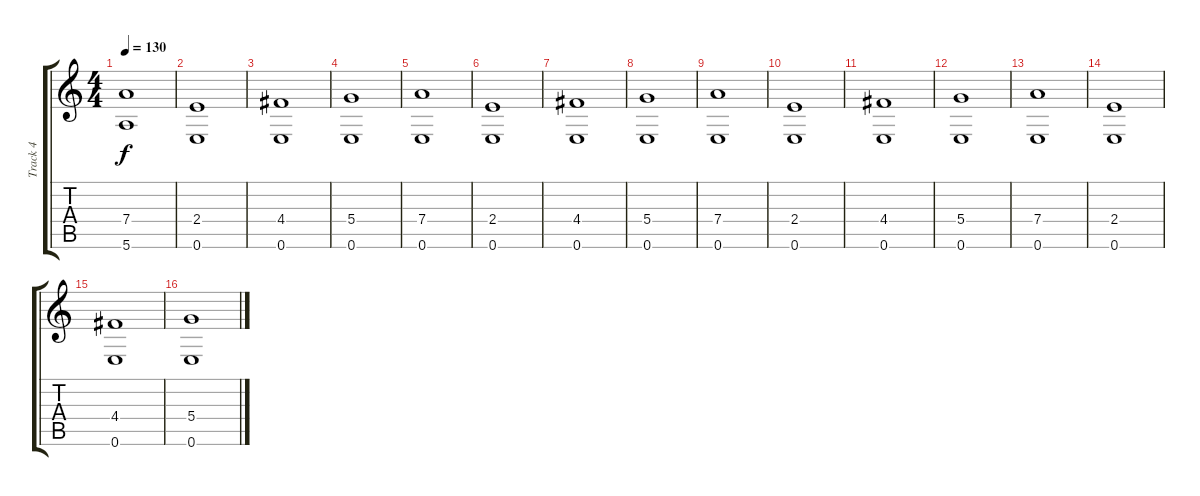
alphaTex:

\track ("Track 4" "Track 4") {instrument contrabass}
\staff {score tabs}
\tuning (E4 B3 G3 D3 A2 E2) {hide}
\ts (4 4)
\tempo 130
\clef g2
\ks c
(7.4{t} 5.6{t}).1{dy f} |
(2.4 0.6).1 |
(4.4 0.6).1 |
(5.4 0.6).1 |
(7.4 0.6).1 |
(2.4 0.6).1 |
(4.4 0.6).1 |
(5.4 0.6).1 |
(7.4 0.6).1 |
(2.4 0.6).1 |
(4.4 0.6).1 |
(5.4 0.6).1 |
(7.4 0.6).1 |
(2.4 0.6).1 |
(4.4 0.6).1 |
(5.4 0.6).1
